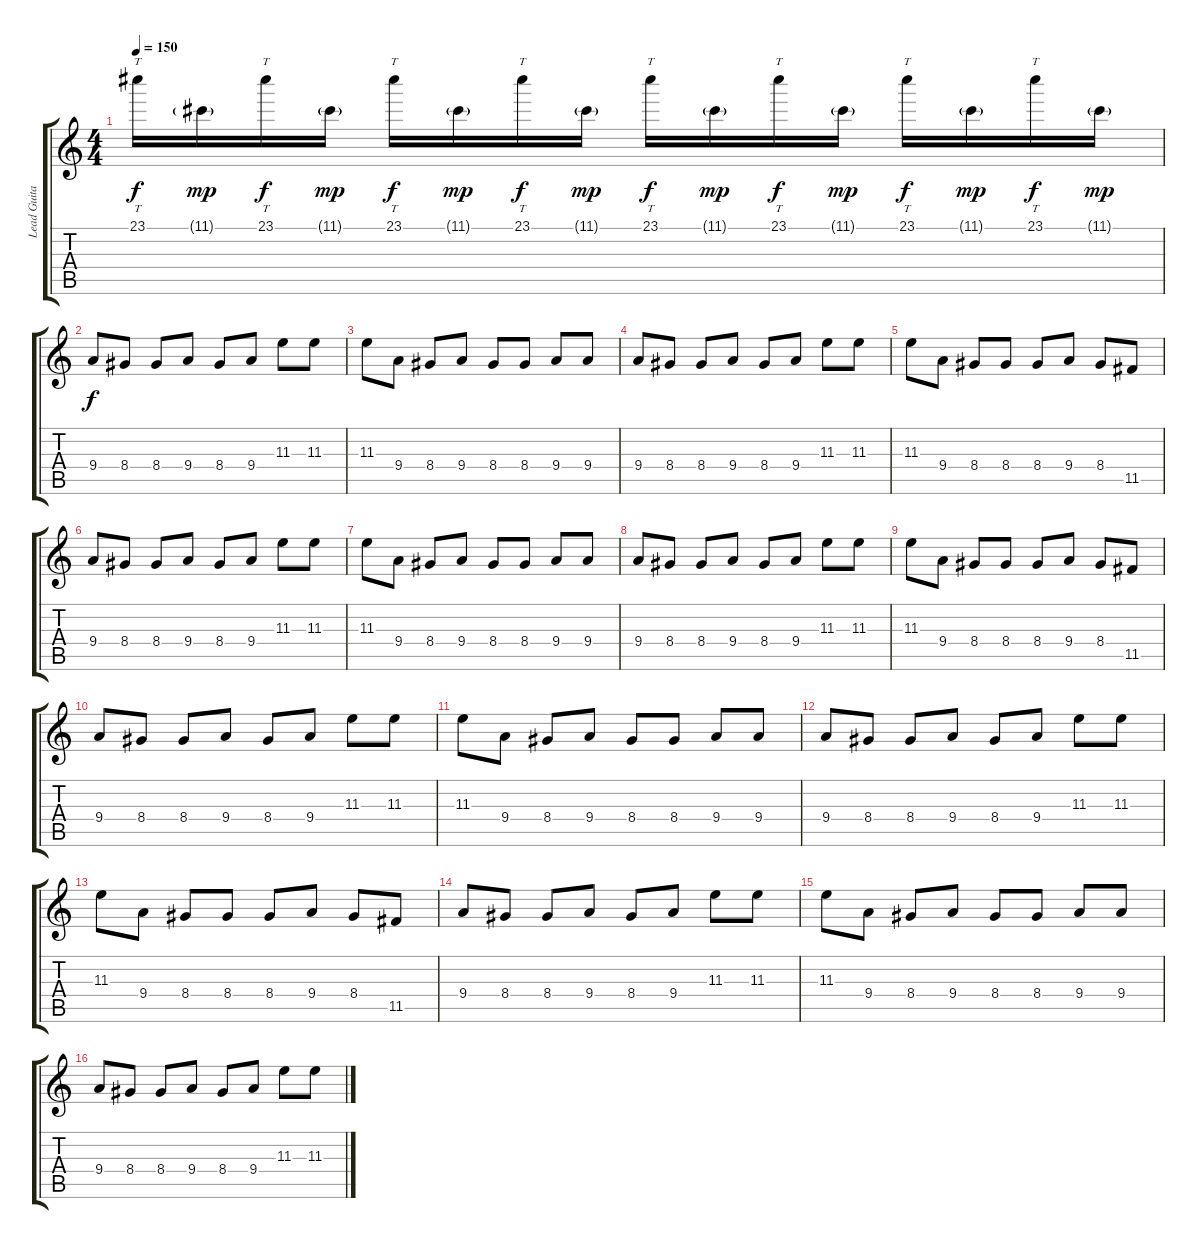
\track ("Lead Guitar" "Lead Guita") {instrument distortionguitar}
\staff {score tabs}
\tuning (D4 A3 F3 C3 G2 C2) {hide}
\ts (4 4)
\tempo 150
\clef g2
\ks c
23.1.16{tt dy f} 11.1{g}.16{dy mp} 23.1.16{tt dy f} 11.1{g}.16{dy mp} 23.1.16{tt dy f} 11.1{g}.16{dy mp} 23.1.16{tt dy f} 11.1{g}.16{dy mp} 23.1.16{tt dy f} 11.1{g}.16{dy mp} 23.1.16{tt dy f} 11.1{g}.16{dy mp} 23.1.16{tt dy f} 11.1{g}.16{dy mp} 23.1.16{tt dy f} 11.1{g}.16{dy mp} |
9.4.8{dy f} 8.4.8 8.4.8 9.4.8 8.4.8 9.4.8 11.3.8 11.3.8 |
11.3.8 9.4.8 8.4.8 9.4.8 8.4.8 8.4.8 9.4.8 9.4.8 |
9.4.8 8.4.8 8.4.8 9.4.8 8.4.8 9.4.8 11.3.8 11.3.8 |
11.3.8 9.4.8 8.4.8 8.4.8 8.4.8 9.4.8 8.4.8 11.5.8 |
9.4.8 8.4.8 8.4.8 9.4.8 8.4.8 9.4.8 11.3.8 11.3.8 |
11.3.8 9.4.8 8.4.8 9.4.8 8.4.8 8.4.8 9.4.8 9.4.8 |
9.4.8 8.4.8 8.4.8 9.4.8 8.4.8 9.4.8 11.3.8 11.3.8 |
11.3.8 9.4.8 8.4.8 8.4.8 8.4.8 9.4.8 8.4.8 11.5.8 |
9.4.8 8.4.8 8.4.8 9.4.8 8.4.8 9.4.8 11.3.8 11.3.8 |
11.3.8 9.4.8 8.4.8 9.4.8 8.4.8 8.4.8 9.4.8 9.4.8 |
9.4.8 8.4.8 8.4.8 9.4.8 8.4.8 9.4.8 11.3.8 11.3.8 |
11.3.8 9.4.8 8.4.8 8.4.8 8.4.8 9.4.8 8.4.8 11.5.8 |
9.4.8 8.4.8 8.4.8 9.4.8 8.4.8 9.4.8 11.3.8 11.3.8 |
11.3.8 9.4.8 8.4.8 9.4.8 8.4.8 8.4.8 9.4.8 9.4.8 |
9.4.8 8.4.8 8.4.8 9.4.8 8.4.8 9.4.8 11.3.8 11.3.8
